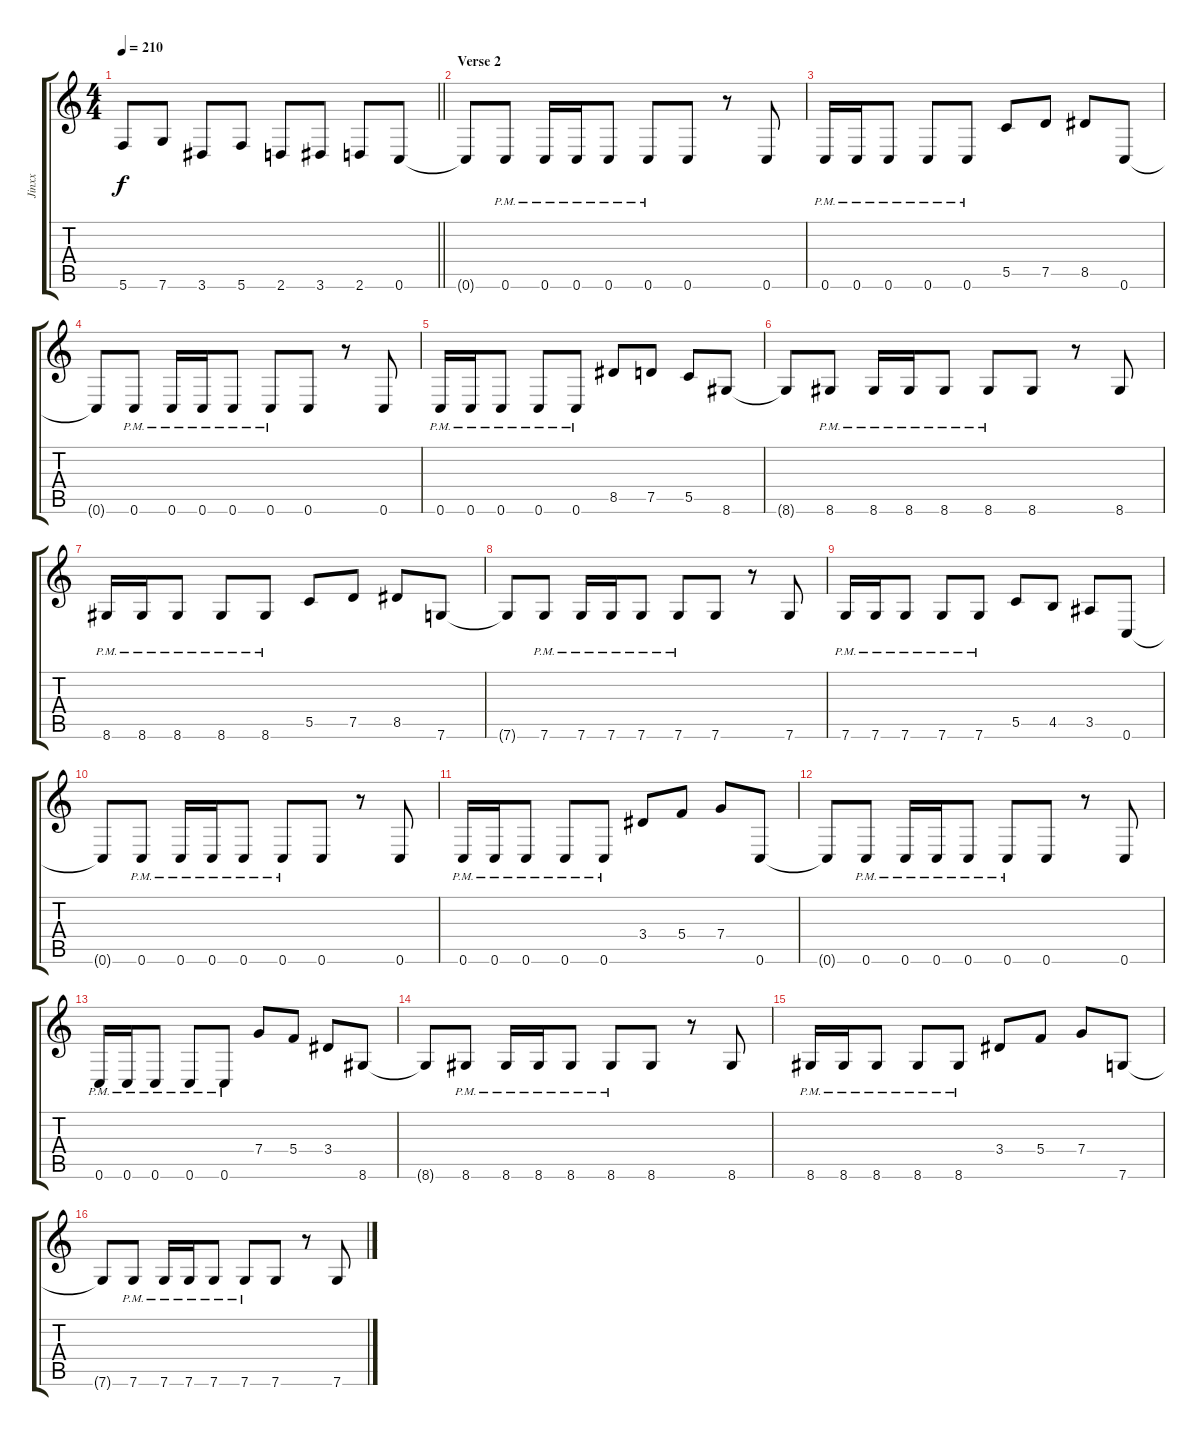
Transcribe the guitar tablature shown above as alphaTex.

\track ("Jinxx" "Jinxx") {instrument distortionguitar}
\staff {score tabs}
\tuning (D4 A3 F3 C3 G2 C2) {hide}
\ts (4 4)
\tempo 210
\clef g2
\barLineRight lightlight
\ks c
5.6.8{dy f} 7.6.8 3.6.8 5.6.8 2.6.8 3.6.8 2.6.8 0.6.8 |
\section ("" "Verse 2")
0.6{t}.8 0.6{pm}.8 0.6{pm}.16 0.6{pm}.16 0.6{pm}.8 0.6{pm}.8 0.6.8 r.8 0.6.8 |
0.6{pm}.16 0.6{pm}.16 0.6{pm}.8 0.6{pm}.8 0.6{pm}.8 5.5.8 7.5.8 8.5.8 0.6.8 |
0.6{t}.8 0.6{pm}.8 0.6{pm}.16 0.6{pm}.16 0.6{pm}.8 0.6{pm}.8 0.6.8 r.8 0.6.8 |
0.6{pm}.16 0.6{pm}.16 0.6{pm}.8 0.6{pm}.8 0.6{pm}.8 8.5.8 7.5.8 5.5.8 8.6.8 |
8.6{t}.8 8.6{pm}.8 8.6{pm}.16 8.6{pm}.16 8.6{pm}.8 8.6{pm}.8 8.6.8 r.8 8.6.8 |
8.6{pm}.16 8.6{pm}.16 8.6{pm}.8 8.6{pm}.8 8.6{pm}.8 5.5.8 7.5.8 8.5.8 7.6.8 |
7.6{t}.8 7.6{pm}.8 7.6{pm}.16 7.6{pm}.16 7.6{pm}.8 7.6{pm}.8 7.6.8 r.8 7.6.8 |
7.6{pm}.16 7.6{pm}.16 7.6{pm}.8 7.6{pm}.8 7.6{pm}.8 5.5.8 4.5.8 3.5.8 0.6.8 |
0.6{t}.8 0.6{pm}.8 0.6{pm}.16 0.6{pm}.16 0.6{pm}.8 0.6{pm}.8 0.6.8 r.8 0.6.8 |
0.6{pm}.16 0.6{pm}.16 0.6{pm}.8 0.6{pm}.8 0.6{pm}.8 3.4.8 5.4.8 7.4.8 0.6.8 |
0.6{t}.8 0.6{pm}.8 0.6{pm}.16 0.6{pm}.16 0.6{pm}.8 0.6{pm}.8 0.6.8 r.8 0.6.8 |
0.6{pm}.16 0.6{pm}.16 0.6{pm}.8 0.6{pm}.8 0.6{pm}.8 7.4.8 5.4.8 3.4.8 8.6.8 |
8.6{t}.8 8.6{pm}.8 8.6{pm}.16 8.6{pm}.16 8.6{pm}.8 8.6{pm}.8 8.6.8 r.8 8.6.8 |
8.6{pm}.16 8.6{pm}.16 8.6{pm}.8 8.6{pm}.8 8.6{pm}.8 3.4.8 5.4.8 7.4.8 7.6.8 |
7.6{t}.8 7.6{pm}.8 7.6{pm}.16 7.6{pm}.16 7.6{pm}.8 7.6{pm}.8 7.6.8 r.8 7.6.8
